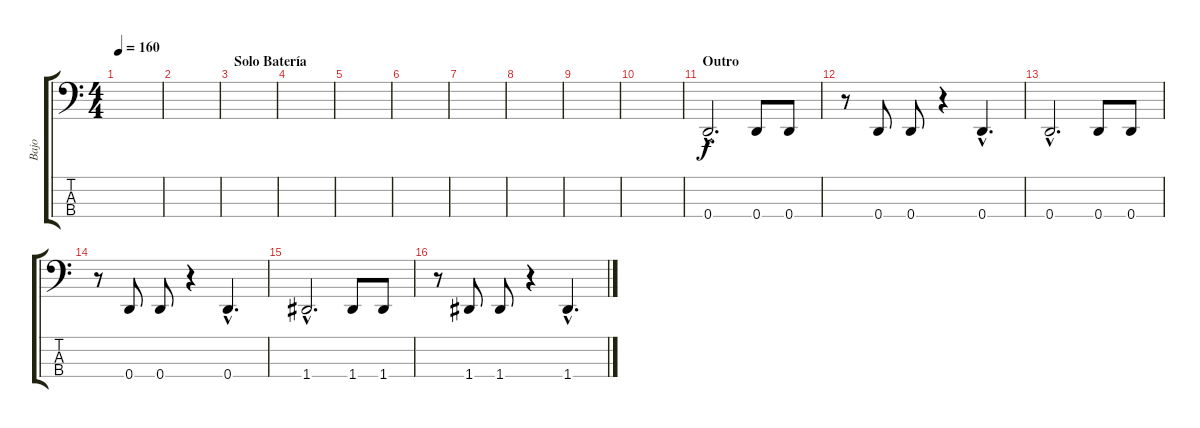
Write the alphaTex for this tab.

\track ("Bajo" "Bajo") {instrument electricbasspick}
\staff {score tabs}
\tuning (F2 C2 G1 D1) {hide}
\ts (4 4)
\tempo 160
\clef f4
\ks c
|
|
\section ("" "Solo Batería")
|
|
|
|
|
|
|
|
\section ("" "Outro")
0.4{hac}.2{d} 0.4.8 0.4.8 |
r.8 0.4.8 0.4.8 r.4 0.4{hac}.4{d} |
0.4{hac}.2{d} 0.4.8 0.4.8 |
r.8 0.4.8 0.4.8 r.4 0.4{hac}.4{d} |
1.4{hac}.2{d} 1.4.8 1.4.8 |
r.8 1.4.8 1.4.8 r.4 1.4{hac}.4{d}
